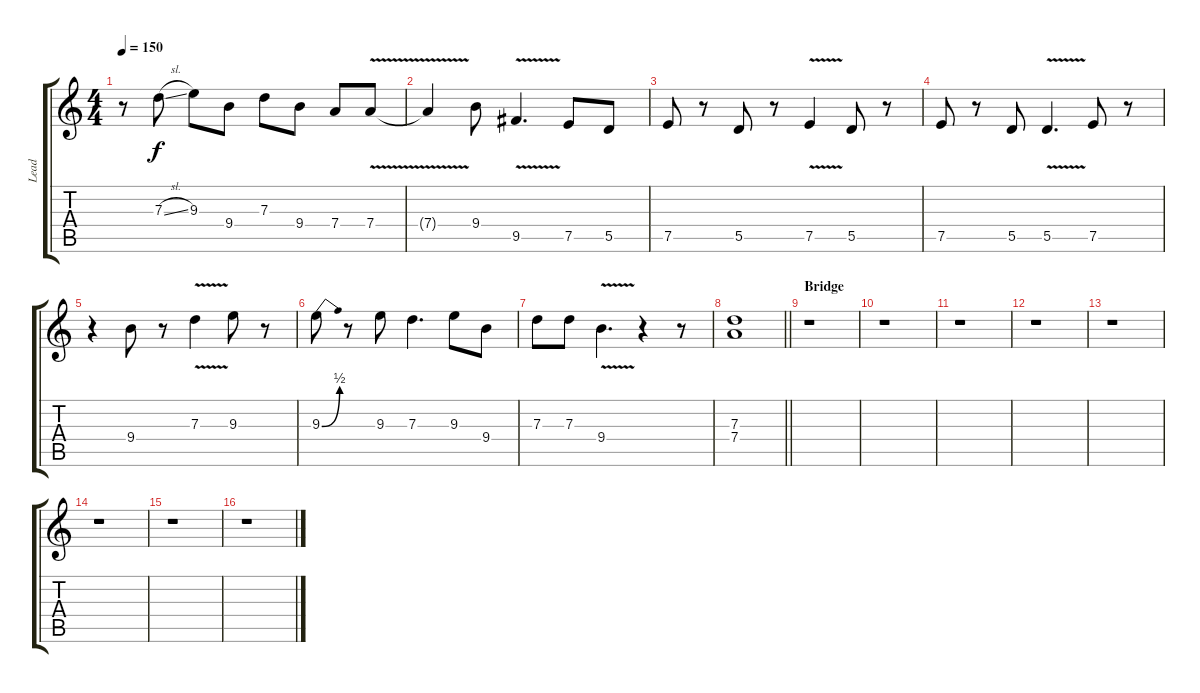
\track ("Lead" "Lead") {instrument overdrivenguitar}
\staff {score tabs}
\tuning (E4 B3 G3 D3 A2 E2) {hide}
\ts (4 4)
\tempo 150
\clef g2
\ks c
r.8{dy f} 7.3{sl}.8 9.3.8 9.4.8 7.3.8 9.4.8 7.4.8 7.4{v}.8 |
7.4{t}.4 9.4.8 9.5{v}.4{d} 7.5.8 5.5.8 |
7.5.8 r.8 5.5.8 r.8 7.5{v}.4 5.5.8 r.8 |
7.5.8 r.8 5.5.8 5.5{v}.4{d} 7.5.8 r.8 |
r.4 9.4.8 r.8 7.3{v}.4 9.3.8 r.8 |
9.3{be (bend 0 0 60 2)}.8 r.8 9.3.8 7.3.4{d} 9.3.8 9.4.8 |
7.3.8 7.3.8 9.4{v}.4{d} r.4 r.8 |
\barLineRight lightlight
(7.3 7.4).1 |
\section ("" "Bridge")
r.1 |
r.1 |
r.1 |
r.1 |
r.1 |
r.1 |
r.1 |
r.1
